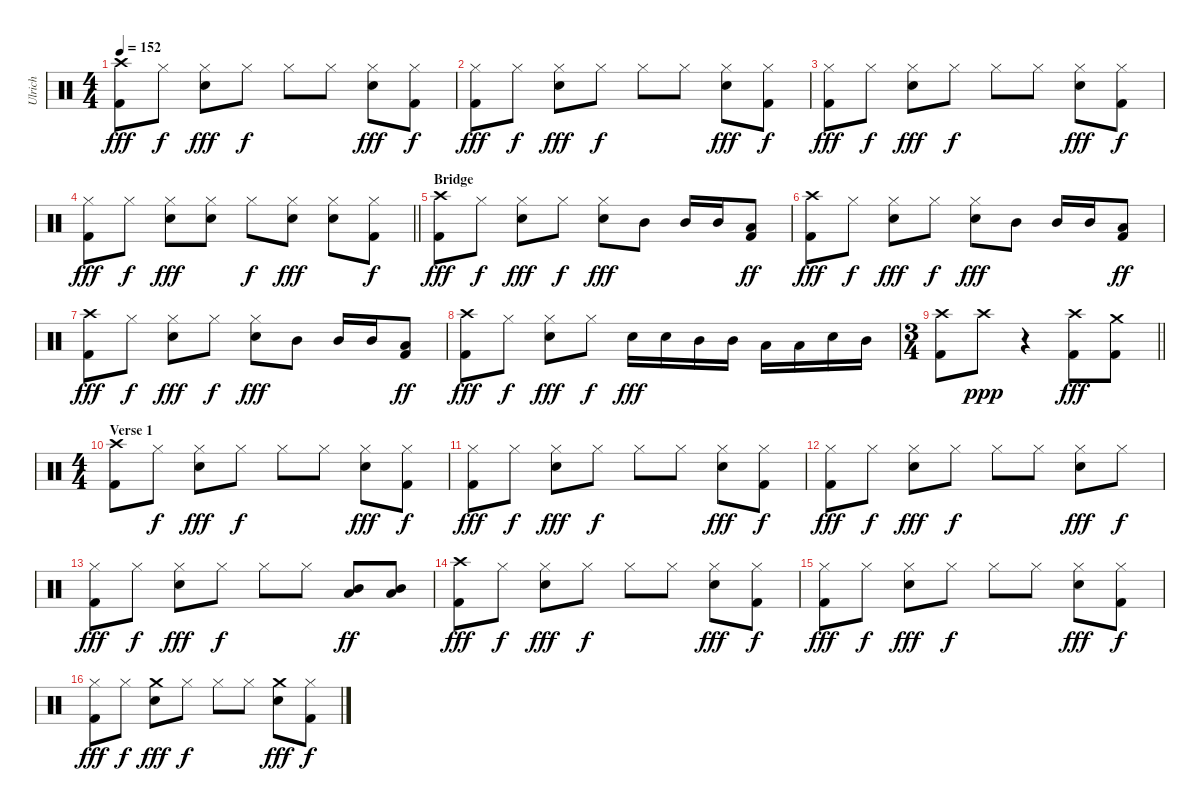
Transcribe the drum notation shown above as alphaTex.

\track ("Ulrich" "Ulrich") {instrument percussion}
\staff {score}
\articulation defaults
\ts (4 4)
\tempo 152
\clef neutral
\ks c
("Crash high (hit)" "Kick (hit) 2").8{dy fff} "Hi-Hat (closed)".8{dy f} ("Hi-Hat (closed)" "Snare (hit) 2").8{dy fff} "Hi-Hat (closed)".8{dy f} "Hi-Hat (closed)".8 "Hi-Hat (closed)".8 ("Hi-Hat (closed)" "Snare (hit) 2").8{dy fff} ("Hi-Hat (closed)" "Kick (hit) 2").8{dy f} |
("Hi-Hat (closed)" "Kick (hit) 2").8{dy fff} "Hi-Hat (closed)".8{dy f} ("Hi-Hat (closed)" "Snare (hit) 2").8{dy fff} "Hi-Hat (closed)".8{dy f} "Hi-Hat (closed)".8 "Hi-Hat (closed)".8 ("Hi-Hat (closed)" "Snare (hit) 2").8{dy fff} ("Hi-Hat (closed)" "Kick (hit) 2").8{dy f} |
("Hi-Hat (closed)" "Kick (hit) 2").8{dy fff} "Hi-Hat (closed)".8{dy f} ("Hi-Hat (closed)" "Snare (hit) 2").8{dy fff} "Hi-Hat (closed)".8{dy f} "Hi-Hat (closed)".8 "Hi-Hat (closed)".8 ("Hi-Hat (closed)" "Snare (hit) 2").8{dy fff} ("Hi-Hat (closed)" "Kick (hit) 2").8{dy f} |
\barLineRight lightlight
("Hi-Hat (closed)" "Kick (hit) 2").8{dy fff} "Hi-Hat (closed)".8{dy f} ("Hi-Hat (closed)" "Snare (hit) 2").8{dy fff} ("Hi-Hat (closed)" "Snare (hit) 2").8 "Hi-Hat (closed)".8{dy f} ("Hi-Hat (closed)" "Snare (hit) 2").8{dy fff} ("Hi-Hat (closed)" "Snare (hit) 2").8 ("Hi-Hat (closed)" "Kick (hit) 2").8{dy f} |
\section ("" "Bridge")
("Crash high (hit)" "Kick (hit) 2").8{dy fff} "Hi-Hat (closed)".8{dy f} ("Hi-Hat (closed)" "Snare (hit) 2").8{dy fff} "Hi-Hat (closed)".8{dy f} ("Hi-Hat (closed)" "Snare (hit) 2").8{dy fff} "Mid Tom (hit)".8 "Mid Tom (hit)".16 "Mid Tom (hit)".16 ("Low Tom (hit)" "Kick (hit) 2").8{dy ff} |
("Crash high (hit)" "Kick (hit) 2").8{dy fff} "Hi-Hat (closed)".8{dy f} ("Hi-Hat (closed)" "Snare (hit) 2").8{dy fff} "Hi-Hat (closed)".8{dy f} ("Hi-Hat (closed)" "Snare (hit) 2").8{dy fff} "Mid Tom (hit)".8 "Mid Tom (hit)".16 "Mid Tom (hit)".16 ("Low Tom (hit)" "Kick (hit) 2").8{dy ff} |
("Crash high (hit)" "Kick (hit) 2").8{dy fff} "Hi-Hat (closed)".8{dy f} ("Hi-Hat (closed)" "Snare (hit) 2").8{dy fff} "Hi-Hat (closed)".8{dy f} ("Hi-Hat (closed)" "Snare (hit) 2").8{dy fff} "Mid Tom (hit)".8 "Mid Tom (hit)".16 "Mid Tom (hit)".16 ("Low Tom (hit)" "Kick (hit) 2").8{dy ff} |
("Crash high (hit)" "Kick (hit) 2").8{dy fff} "Hi-Hat (closed)".8{dy f} ("Hi-Hat (closed)" "Snare (hit) 2").8{dy fff} "Hi-Hat (closed)".8{dy f} "Snare (hit) 2".16{dy fff} "Snare (hit) 2".16 "Mid Tom (hit)".16 "Mid Tom (hit)".16 "Low Tom (hit)".16 "Low Tom (hit)".16 "Snare (hit) 2".16 "Mid Tom (hit)".16 |
\ts (3 4)
\barLineRight lightlight
("Crash high (hit)" "Kick (hit) 2").8 "Crash high (hit)".8{dy ppp volume 0} r.4 ("Crash high (hit)" "Kick (hit) 2").8{dy fff volume 13} ("Crash medium (hit)" "Kick (hit) 2").8 |
\ts (4 4)
\section ("" "Verse 1")
("Crash high (hit)" "Kick (hit) 2").8{volume 13} "Hi-Hat (closed)".8{dy f} ("Hi-Hat (closed)" "Snare (hit) 2").8{dy fff} "Hi-Hat (closed)".8{dy f} "Hi-Hat (closed)".8 "Hi-Hat (closed)".8 ("Hi-Hat (closed)" "Snare (hit) 2").8{dy fff} ("Hi-Hat (closed)" "Kick (hit) 2").8{dy f} |
("Hi-Hat (closed)" "Kick (hit) 2").8{dy fff} "Hi-Hat (closed)".8{dy f} ("Hi-Hat (closed)" "Snare (hit) 2").8{dy fff} "Hi-Hat (closed)".8{dy f} "Hi-Hat (closed)".8 "Hi-Hat (closed)".8 ("Hi-Hat (closed)" "Snare (hit) 2").8{dy fff} ("Hi-Hat (closed)" "Kick (hit) 2").8{dy f} |
("Hi-Hat (closed)" "Kick (hit) 2").8{dy fff} "Hi-Hat (closed)".8{dy f} ("Hi-Hat (closed)" "Snare (hit) 2").8{dy fff} "Hi-Hat (closed)".8{dy f} "Hi-Hat (closed)".8 "Hi-Hat (closed)".8 ("Hi-Hat (closed)" "Snare (hit) 2").8{dy fff} "Hi-Hat (closed)".8{dy f} |
("Hi-Hat (closed)" "Kick (hit) 2").8{dy fff} "Hi-Hat (closed)".8{dy f} ("Hi-Hat (closed)" "Snare (hit) 2").8{dy fff} "Hi-Hat (closed)".8{dy f} "Hi-Hat (closed)".8 "Hi-Hat (closed)".8 ("Low Tom (hit)" "Mid Tom (hit)").8{dy ff} ("Low Tom (hit)" "Mid Tom (hit)").8 |
("Crash high (hit)" "Kick (hit) 2").8{dy fff} "Hi-Hat (closed)".8{dy f} ("Hi-Hat (closed)" "Snare (hit) 2").8{dy fff} "Hi-Hat (closed)".8{dy f} "Hi-Hat (closed)".8 "Hi-Hat (closed)".8 ("Hi-Hat (closed)" "Snare (hit) 2").8{dy fff} ("Hi-Hat (closed)" "Kick (hit) 2").8{dy f} |
("Hi-Hat (closed)" "Kick (hit) 2").8{dy fff} "Hi-Hat (closed)".8{dy f} ("Hi-Hat (closed)" "Snare (hit) 2").8{dy fff} "Hi-Hat (closed)".8{dy f} "Hi-Hat (closed)".8 "Hi-Hat (closed)".8 ("Hi-Hat (closed)" "Snare (hit) 2").8{dy fff} ("Hi-Hat (closed)" "Kick (hit) 2").8{dy f} |
("Hi-Hat (closed)" "Kick (hit) 2").8{dy fff} "Hi-Hat (closed)".8{dy f} ("Crash medium (hit)" "Snare (hit) 2").8{dy fff} "Hi-Hat (closed)".8{dy f} "Hi-Hat (closed)".8 "Hi-Hat (closed)".8 ("Crash medium (hit)" "Snare (hit) 2").8{dy fff} ("Hi-Hat (closed)" "Kick (hit) 2").8{dy f}
